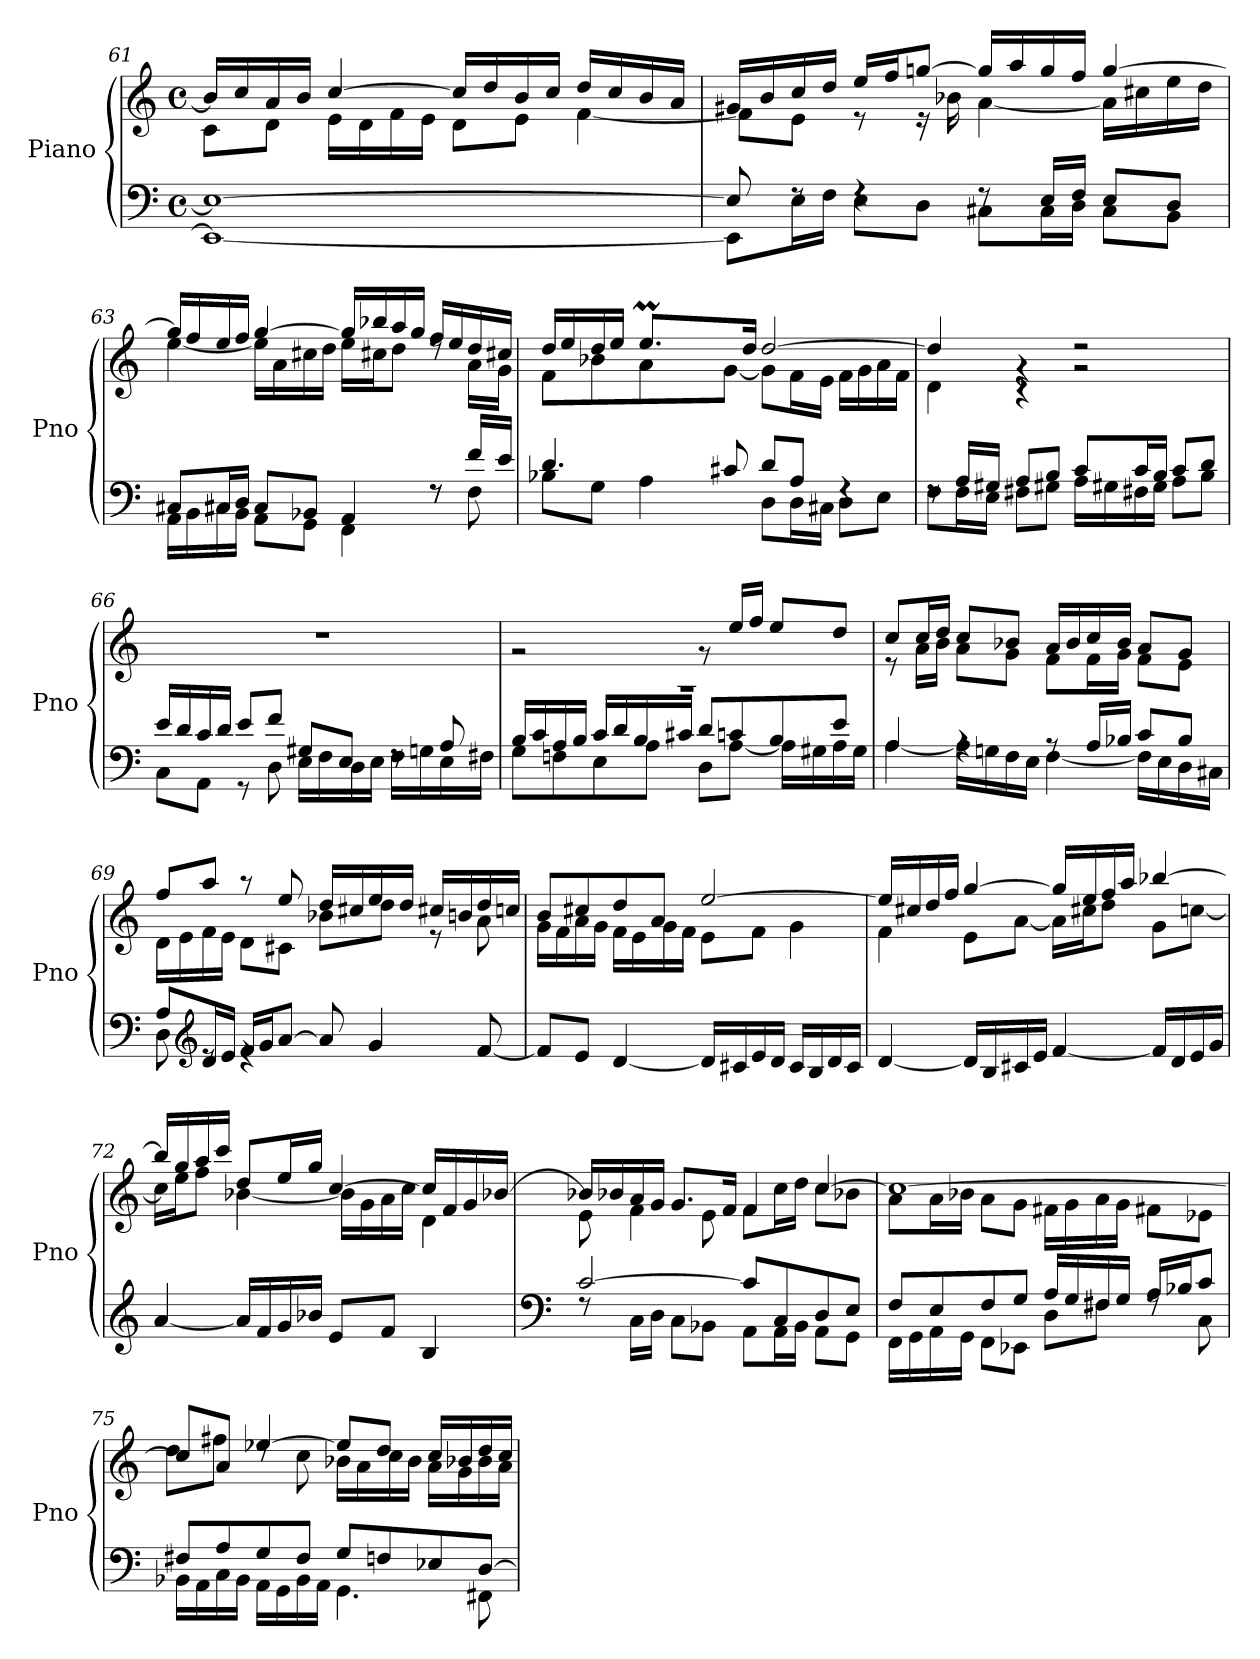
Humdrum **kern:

**kern	**kern
*part1	*part1
*staff2	*staff1
*I"Piano	*
*I'Pno	*
!!LO:LB:g=z
*clefF4	*clefG2
*k[]	*k[]
*M4/4	*M4/4
*met(c)	*met(c)
=61	=61
*^	*^
1E_	1EE_	16b/LL]	8c\L
.	.	16cc/	.
.	.	16a/	8d\J
.	.	16b/JJ	.
.	.	[4cc/	16e\LL
.	.	.	16d\
.	.	.	16f\
.	.	.	16e\JJ
.	.	16cc/LL]	8d\L
.	.	16dd/	.
.	.	16b/	8e\J
.	.	16cc/JJ	.
.	.	16dd/LL	[4f\
.	.	16cc/	.
.	.	16b/	.
.	.	16a/JJ	.
!!LO:LB:g=z	!!
=62	=62	=62	=62
8E/]	8EE\L]	16g#X/LL	8f\L]
.	.	16b/	.
8rF	16E\L	16cc/	8e\J
.	16F\JJ	16dd/JJ	.
4rF	8E\L	16ee/LL	8r
.	.	16ff/J	.
.	8D\J	[8ggn/J	16r
.	.	.	16b-X\
8rF	8C#X\L	16gg/LL]	[4a\
.	.	16aa/	.
16E/LL	16C#\L	16gg/	.
16F/JJ	16D\JJ	16ff/JJ	.
8E/L	8C#\L	[4gg/	16a\LL]
.	.	.	16cc#X\
8D/J	8BB\J	.	16ee\
.	.	.	16dd\JJ
=63	=63	=63	=63
8C#X/L	16AA\LL	16gg/LL]	[4ee\
.	16BB\	16ff/	.
16C#X/L	16C#X\	16ee/	.
16D/JJ	16BB\JJ	16ff/JJ	.
8C#/L	8AA\L	[4gg/	16ee\LL]
.	.	.	16a\
8BB-X/J	8GG\J	.	16cc#X\
.	.	.	16dd\JJ
4AA/	4FF\	16gg/LL]	16ee\LL
.	.	16bb-X/	16cc#X\J
.	.	16aa/	8dd\J
.	.	16gg/JJ	.
8rF	8rF	16ff/LL	8rdd
.	.	16ee/	.
16f/LL	8F\	16dd/	16a\LL
16e/JJ	.	16cc#X/JJ	16g\JJ
!!LO:PB:g=z
=64	=64	=64	=64
*	*	*	*^
4.d/	8B-X\L	16dd/LL	8f\L	4ryy
.	.	16ee/	.	.
.	8G\J	16dd/	8b-X\	.
.	.	16ee/JJ	.	.
.	4A\	8.eem/L	8a\	32ffyy
.	.	.	.	32eeyy
.	.	.	.	32ffyy
.	.	.	.	16.eeyy
8c#X/	.	.	[8g\J	.
.	.	16dd/Jk	.	2ryy
8d/L	8D\L	[2dd/	8g\L]	.
8A/J	16D\L	.	16f\L	.
.	16C#X\JJ	.	16e\JJ	.
4rF	8D\L	.	16f\LL	.
.	.	.	16g\	.
.	8E\J	.	16a\	.
.	.	.	16f\JJ	16ryy
*	*	*	*v	*v
!!LO:LB:g=z
=65	=65	=65	=65
8rF	8F\L	4dd/]	4d\
16A/LL	16F\L	.	.
16G#X/JJ	16E\JJ	.	.
8A/L	8F#X\L	4rg	4r
8B/J	8G#X\J	.	.
8c/L	16A\LL	2rg	2rdd
.	16G#X\	.	.
16c/L	16F#X\	.	.
16B/JJ	16G#\JJ	.	.
8c/L	8A\L	.	.
8d/J	8B\J	.	.
*	*	*v	*v
=66	=66	=66
16e/LL	8C\L	1rdd
16d/	.	.
16c/	8AA\J	.
16d/JJ	.	.
8e/L	8r	.
8f/J	8D\	.
8G#X/L	16E\LL	.
.	16F\	.
8E/J	16D\	.
.	16E\JJ	.
8rF	16F\LL	.
.	16Gn\	.
8A/	16E\	.
.	16F#X\JJ	.
!!LO:LB:g=z
=67	=67	=67
*	*	*^
16B/LL	8G\L	1rA	2r
16c/	.	.	.
16A/	8Fn\	.	.
16B/JJ	.	.	.
16c/LL	8E\	.	.
16d/	.	.	.
16B/	8A\J	.	.
16c#X/JJ	.	.	.
8d/L	8D\L	.	8r
8cn/	[8A\J	.	16ee/LL
.	.	.	16ff/JJ
8B/	16A\LL]	.	8ee/L
.	16G#X\	.	.
8e/J	16A\	.	8dd/J
.	16G#\JJ	.	.
!!LO:LB:g=z	!!
=68	=68	=68	=68
4A/	[4A\	8cc/L	8r
.	.	16cc/L	16a\LL
.	.	16dd/JJ	16b\JJ
4rA	16A\LL]	8cc/L	8a\L
.	16Gn\	.	.
.	16F\	8b-X/J	8g\J
.	16E\JJ	.	.
8rA	[4F\	16a/LL	8f\L
.	.	16b-/	.
16A/LL	.	16cc/	16f\L
16B-X/JJ	.	16b-/JJ	16g\JJ
8c/L	16F\LL]	8a/L	8f\L
.	16E\	.	.
8B-/J	16D\	8g/J	8e\J
.	16C#X\JJ	.	.
=69	=69	=69	=69
8A/L	8D\	8ff/L	16d\LL
.	.	.	16e\
*clefG2	*	*	*
16d/L	8re	8aa/J	16f\
16e/JJ	.	.	16e\JJ
16f/LL	4re	8r	8d\L
16g/J	.	.	.
[8a/J	.	8ee/	8c#X\J
8a/]	2ryy	16dd/LL	8b-X\L
.	.	16cc#X/	.
4g/	.	16ee/	8dd\J
.	.	16dd/JJ	.
.	.	16cc#X/LL	8r
.	.	16bn/	.
[8f/	.	16dd/	8a\
.	.	16ccn/JJ	.
*v	*v	*	*
!!LO:LB:g=z	!!
=70	=70	=70
8f/L]	8b/L	16g\LL
.	.	16f\
8e/J	8cc#X/	16a\
.	.	16g\JJ
[4d/	8dd/	16f\LL
.	.	16e\
.	8a/J	16g\
.	.	16f\JJ
16d/LL]	[2ee/	8e\L
16c#X/	.	.
16e/	.	8f\J
16d/JJ	.	.
16c#/LL	.	4g\
16B/	.	.
16d/	.	.
16c#/JJ	.	.
!!LO:LB:g=z	!!
=71	=71	=71
[4d/	16ee/LL]	4f\
.	16cc#X/	.
.	16dd/	.
.	16ff/JJ	.
16d/LL]	[4gg/	8e\L
16B/	.	.
16c#X/	.	[8a\J
16e/JJ	.	.
[4f/	16gg/LL]	16a\LL]
.	16ee/	16cc#X\J
.	16ff/	8dd\J
.	16aa/JJ	.
16f/LL]	[4bb-X/	8g\L
16d/	.	.
16e/	.	[8ccn\J
16g/JJ	.	.
=72	=72	=72
[4a/	16bb-/LL]	16cc\LL]
.	16gg/	16ee\J
.	16aa/	8ff\J
.	16ccc/JJ	.
16a/LL]	8dd/L	[4b-X\
16f/	.	.
16g/	16ee/L	.
16b-X/JJ	16gg/JJ	.
8e/L	[4cc/	16b-\LL]
.	.	16g\
8f/J	.	16a\
.	.	16cc\JJ
4B/	16cc/LL]	4d\
.	16f/	.
.	16g/	.
.	[16b-X/JJ	.
!!LO:PB:g=z	!!
=73	=73	=73
*clefF4	*	*
*^	*	*
[2c/	8rF	16b-X/LL]	8e\
.	.	16b-X/	.
.	16C\LL	16a/	4f\
.	16D\JJ	16g/JJ	.
.	8C\L	8.g/L	.
.	8BB-X\J	.	8e\
.	.	16f/Jk	.
8c/L]	8AA\L	4f/	8f\L
8C/	16AA\L	.	16cc\L
.	16BB-\JJ	.	16dd\JJ
8D/	8AA\L	[4cc/	8cc\L
8E/J	8GG\J	.	8b-X\J
!!LO:LB:g=z	!!
=74	=74	=74	=74
8F/L	16FF\LL	1cc_	8a\L
.	16GG\	.	.
8E/	16AA\	.	16a\L
.	16GG\JJ	.	16b-X\JJ
8F/	8FF\L	.	8a\L
8G/J	8EE-X\J	.	8g\J
16A/LL	8D\L	.	16f#X\LL
16G/	.	.	16g\
16F#X/	8F#X\J	.	16a\
16G/JJ	.	.	16g\JJ
16A/LL	8rF	.	8f#X\L
16B-X/J	.	.	.
8c/J	8C\	.	8e-X\J
=75	=75	=75	=75
8F#X/L	16BB-X\LL	8cc/L]	8dd\L
.	16AA\	.	.
8A/	16C\	8a/J	8ff#X\J
.	16BB-\JJ	.	.
8G/	16AA\LL	[4ee-X/	8rdd
.	16GG\	.	.
8F#/J	16BB-\	.	8cc\
.	16AA\JJ	.	.
8G/L	4.GG\	8ee-/L]	16b-X\LL
.	.	.	16a\
8Fn/	.	8dd/J	16cc\
.	.	.	16b-\JJ
8E-X/	.	16cc/LL	16a\LL
.	.	16b-X/	16g\
[8D/J	8FF#X\	16dd/	16b-\
.	.	16cc/JJ	16a\JJ
*v	*v	*	*
*	*v	*v
=	=
*-	*-
